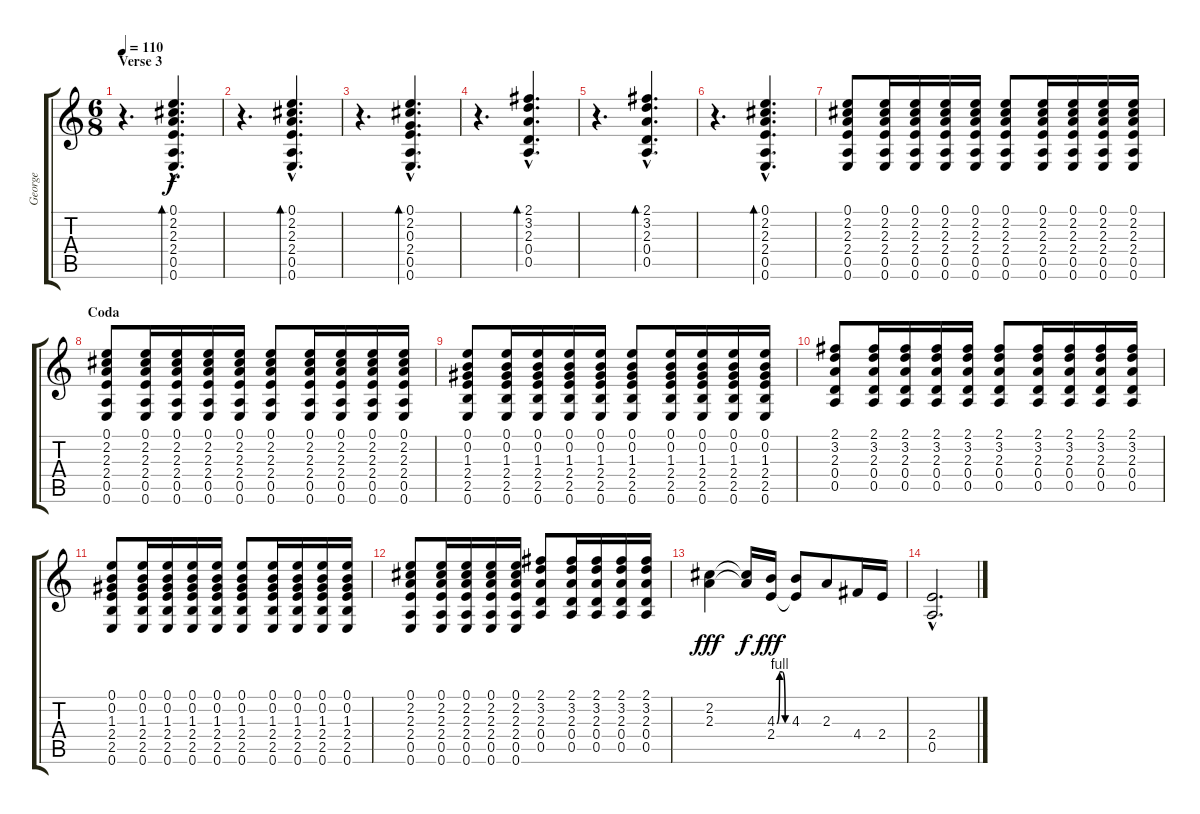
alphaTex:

\track ("George" "George") {instrument electricguitarjazz}
\staff {score tabs}
\tuning (E4 B3 G3 D3 A2 E2) {hide}
\ts (6 8)
\section ("" "Verse 3")
\tempo 110
\clef g2
\ks c
r.4{d dy ff volume 10} (0.1{hac} 2.2{hac} 2.3{hac} 2.4{hac} 0.5{hac} 0.6{hac}).4{d bd 240 dy f} |
r.4{d} (0.1{hac} 2.2{hac} 2.3{hac} 2.4{hac} 0.5{hac} 0.6{hac}).4{d bd 240} |
r.4{d} (0.1{hac} 2.2{hac} 0.3{hac} 2.4{hac} 0.5{hac} 0.6{hac}).4{d bd 240} |
r.4{d} (2.1{hac} 3.2{hac} 2.3{hac} 0.4{hac} 0.5{hac}).4{d bd 240} |
r.4{d} (2.1{hac} 3.2{hac} 2.3{hac} 0.4{hac} 0.5{hac}).4{d bd 240} |
r.4{d} (0.1{hac} 2.2{hac} 2.3{hac} 2.4{hac} 0.5{hac} 0.6{hac}).4{d bd 240} |
(0.1 2.2 2.3 2.4 0.5 0.6).8{volume 7} (0.1 2.2 2.3 2.4 0.5 0.6).16 (0.1 2.2 2.3 2.4 0.5 0.6).16 (0.1 2.2 2.3 2.4 0.5 0.6).16 (0.1 2.2 2.3 2.4 0.5 0.6).16 (0.1 2.2 2.3 2.4 0.5 0.6).8 (0.1 2.2 2.3 2.4 0.5 0.6).16 (0.1 2.2 2.3 2.4 0.5 0.6).16 (0.1 2.2 2.3 2.4 0.5 0.6).16 (0.1 2.2 2.3 2.4 0.5 0.6).16 |
\section ("" "Coda")
(0.1 2.2 2.3 2.4 0.5 0.6).8{volume 7} (0.1 2.2 2.3 2.4 0.5 0.6).16 (0.1 2.2 2.3 2.4 0.5 0.6).16 (0.1 2.2 2.3 2.4 0.5 0.6).16 (0.1 2.2 2.3 2.4 0.5 0.6).16 (0.1 2.2 2.3 2.4 0.5 0.6).8 (0.1 2.2 2.3 2.4 0.5 0.6).16 (0.1 2.2 2.3 2.4 0.5 0.6).16 (0.1 2.2 2.3 2.4 0.5 0.6).16 (0.1 2.2 2.3 2.4 0.5 0.6).16 |
(0.1 0.2 1.3 2.4 2.5 0.6).8 (0.1 0.2 1.3 2.4 2.5 0.6).16 (0.1 0.2 1.3 2.4 2.5 0.6).16 (0.1 0.2 1.3 2.4 2.5 0.6).16 (0.1 0.2 1.3 2.4 2.5 0.6).16 (0.1 0.2 1.3 2.4 2.5 0.6).8 (0.1 0.2 1.3 2.4 2.5 0.6).16 (0.1 0.2 1.3 2.4 2.5 0.6).16 (0.1 0.2 1.3 2.4 2.5 0.6).16 (0.1 0.2 1.3 2.4 2.5 0.6).16 |
(2.1 3.2 2.3 0.4 0.5).8 (2.1 3.2 2.3 0.4 0.5).16 (2.1 3.2 2.3 0.4 0.5).16 (2.1 3.2 2.3 0.4 0.5).16 (2.1 3.2 2.3 0.4 0.5).16 (2.1 3.2 2.3 0.4 0.5).8 (2.1 3.2 2.3 0.4 0.5).16 (2.1 3.2 2.3 0.4 0.5).16 (2.1 3.2 2.3 0.4 0.5).16 (2.1 3.2 2.3 0.4 0.5).16 |
(0.1 0.2 1.3 2.4 2.5 0.6).8 (0.1 0.2 1.3 2.4 2.5 0.6).16 (0.1 0.2 1.3 2.4 2.5 0.6).16 (0.1 0.2 1.3 2.4 2.5 0.6).16 (0.1 0.2 1.3 2.4 2.5 0.6).16 (0.1 0.2 1.3 2.4 2.5 0.6).8 (0.1 0.2 1.3 2.4 2.5 0.6).16 (0.1 0.2 1.3 2.4 2.5 0.6).16 (0.1 0.2 1.3 2.4 2.5 0.6).16 (0.1 0.2 1.3 2.4 2.5 0.6).16 |
(0.1 2.2 2.3 2.4 0.5 0.6).8 (0.1 2.2 2.3 2.4 0.5 0.6).16 (0.1 2.2 2.3 2.4 0.5 0.6).16 (0.1 2.2 2.3 2.4 0.5 0.6).16 (0.1 2.2 2.3 2.4 0.5 0.6).16 (2.1 3.2 2.3 0.4 0.5).8 (2.1 3.2 2.3 0.4 0.5).16 (2.1 3.2 2.3 0.4 0.5).16 (2.1 3.2 2.3 0.4 0.5).16 (2.1 3.2 2.3 0.4 0.5).16 |
(2.2 2.3).4{dy fff volume 16} (2.2{t} 2.3{t}).16{dy f} (4.3{be (custom 0 0 15 4 30 4 45 0 60 0)} 2.4).16{dy fff} (4.3 2.4{t}).8 2.3.8 4.4.16 2.4.16 |
(2.4{hac} 0.5{hac}).2{d}
